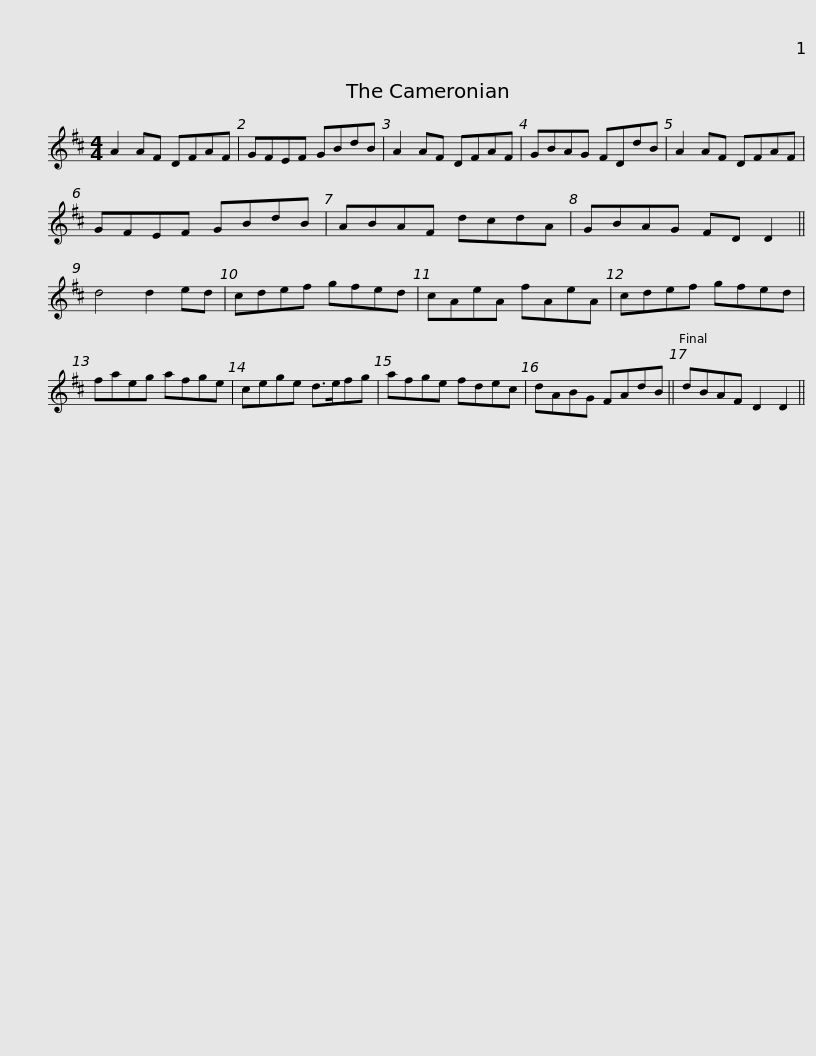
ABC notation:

X:1
L:1/8
M:4/4
I:linebreak $
K:D
V:1 treble
V:1
 A2 AF DFAF | GFEF GBdB | A2 AF DFAF | GBAG FDdB | A2 AF DFAF | %5
 GFEF GBdB |$ ABAF dcdA | GBAG FD D2 || d4 d2 ed | cdef gfed | %10
 cAeA fAeA | cdef gfed |$ faeg afge | cege d>efg | afge fdec | %15
 dABG FAdB || dBAF D2 D2 || %17
